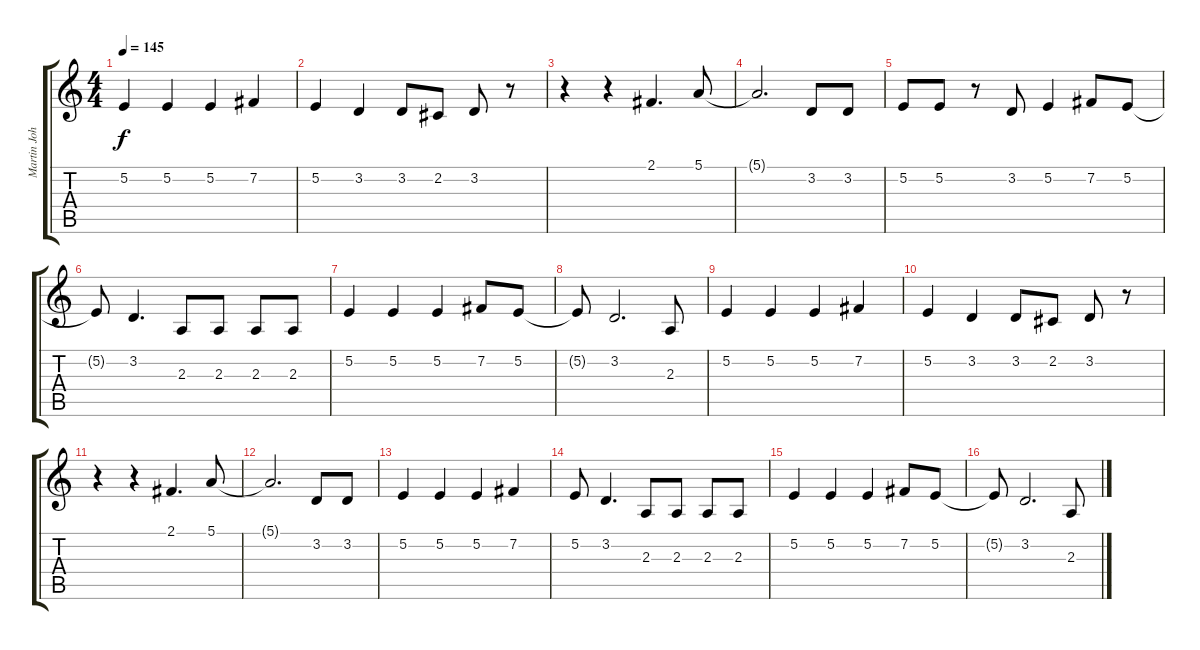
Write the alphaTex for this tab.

\track ("Martin Johnson (Vocals)" "Martin Joh") {instrument clarinet}
\staff {score tabs}
\tuning (E4 B3 G3 D3 A2 E2) {hide}
\ts (4 4)
\tempo 145
\clef g2
\ks c
5.2.4{dy f} 5.2.4 5.2.4 7.2.4 |
5.2.4 3.2.4 3.2.8 2.2.8 3.2.8 r.8 |
r.4 r.4 2.1.4{d} 5.1.8 |
5.1{t}.2{d} 3.2.8 3.2.8 |
5.2.8 5.2.8 r.8 3.2.8 5.2.4 7.2.8 5.2.8 |
5.2{t}.8 3.2.4{d} 2.3.8 2.3.8 2.3.8 2.3.8 |
5.2.4 5.2.4 5.2.4 7.2.8 5.2.8 |
5.2{t}.8 3.2.2{d} 2.3.8 |
5.2.4 5.2.4 5.2.4 7.2.4 |
5.2.4 3.2.4 3.2.8 2.2.8 3.2.8 r.8 |
r.4 r.4 2.1.4{d} 5.1.8 |
5.1{t}.2{d} 3.2.8 3.2.8 |
5.2.4 5.2.4 5.2.4 7.2.4 |
5.2.8 3.2.4{d} 2.3.8 2.3.8 2.3.8 2.3.8 |
5.2.4 5.2.4 5.2.4 7.2.8 5.2.8 |
5.2{t}.8 3.2.2{d} 2.3.8
